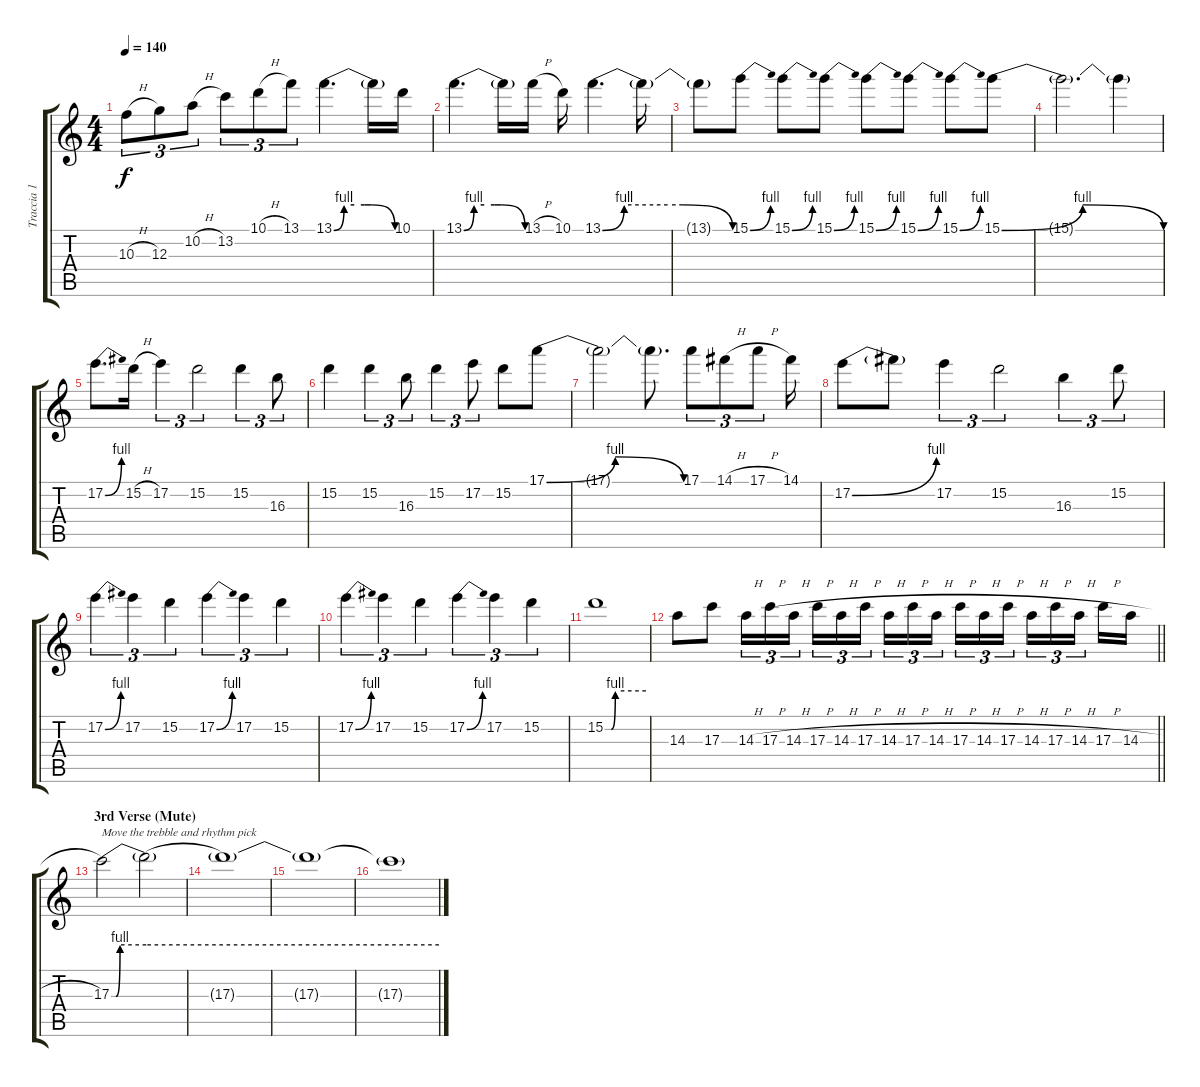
\track ("Traccia 1" "Traccia 1") {instrument distortionguitar}
\staff {score tabs}
\tuning (E4 B3 G3 D3 A2 D2) {hide}
\ts (4 4)
\tempo 140
\clef g2
\ks c
10.3{h}.8{tu (3 2) dy f} 12.3.8{tu (3 2)} 10.2{h}.8{tu (3 2)} 13.2.8{tu (3 2)} 10.1{h}.8{tu (3 2)} 13.1.8{tu (3 2)} 13.1{be (custom 0 0 10 4 20 4 30 4 37 4 60 0)}.4{d} 13.1{t}.16 10.1.16 |
13.1{be (custom 0 0 10 4 20 4 30 4 37 4 60 0)}.4{d} 13.1{t}.16 13.1{h}.16 10.1.16 13.1{be (custom 0 0 10 4 20 4 30 4 37 4 60 0)}.4{d} 13.1{t}.16 |
13.1{t}.8 15.1{be (bend 0 0 60 4)}.8 15.1{be (bend 0 0 60 4)}.8 15.1{be (bend 0 0 60 4)}.8 15.1{be (bend 0 0 60 4)}.8 15.1{be (bend 0 0 60 4)}.8 15.1{be (bend 0 0 60 4)}.8 15.1{be (bendrelease 0 0 15 4 55 4 60 0)}.8 |
15.1{t}.2{d} 15.1{t}.4 |
17.2{be (bend 0 0 60 4)}.8{d} 15.2{h}.16 17.2.4{tu (3 2)} 15.2.2{tu (3 2)} 15.2.4{tu (3 2)} 16.3.8{tu (3 2)} |
15.2.4 15.2.4{tu (3 2)} 16.3.8{tu (3 2)} 15.2.4{tu (3 2)} 17.2.8{tu (3 2)} 15.2.8 17.1{be (bendrelease 0 0 15 4 50 4 60 0)}.8 |
17.1{t}.2 17.1{t}.8{d} 17.1.8{tu (3 2)} 14.1{h}.8{tu (3 2)} 17.1{h}.8{tu (3 2)} 14.1.16 |
17.2{be (bend 0 0 60 4)}.8 17.2{t}.8 17.2.4{tu (3 2)} 15.2.2{tu (3 2)} 16.3.4{tu (3 2)} 15.2.8{tu (3 2)} |
17.2{be (bend 0 0 60 4)}.4{tu (3 2)} 17.2.4{tu (3 2)} 15.2.4{tu (3 2)} 17.2{be (bend 0 0 60 4)}.4{tu (3 2)} 17.2.4{tu (3 2)} 15.2.4{tu (3 2)} |
17.2{be (bend 0 0 60 4)}.4{tu (3 2)} 17.2.4{tu (3 2)} 15.2.4{tu (3 2)} 17.2{be (bend 0 0 60 4)}.4{tu (3 2)} 17.2.4{tu (3 2)} 15.2.4{tu (3 2)} |
15.2{be (custom 0 0 9 0 15 4 60 4)}.1 |
\barLineRight lightlight
14.3.8 17.3.8 14.3{h}.16{tu (3 2)} 17.3{h}.16{tu (3 2)} 14.3{h}.16{tu (3 2) beam splitsecondary} 17.3{h}.16{tu (3 2)} 14.3{h}.16{tu (3 2)} 17.3{h}.16{tu (3 2)} 14.3{h}.16{tu (3 2)} 17.3{h}.16{tu (3 2)} 14.3{h}.16{tu (3 2) beam splitsecondary} 17.3{h}.16{tu (3 2)} 14.3{h}.16{tu (3 2)} 17.3{h}.16{tu (3 2)} 14.3{h}.16{tu (3 2)} 17.3{h}.16{tu (3 2)} 14.3{h}.16{tu (3 2) beam splitsecondary} 17.3{h}.16 14.3{h}.16 |
\section ("" "3rd Verse (Mute)")
17.3{be (custom 0 0 8 0 15 4 60 4)}.2{txt "Move the trebble and rhythm pick"} 17.3{be (hold 0 4 60 4) t}.2 |
17.3{t}.1{volume 8} |
17.3{t}.1{volume 5} |
17.3{t}.1{volume 3}
